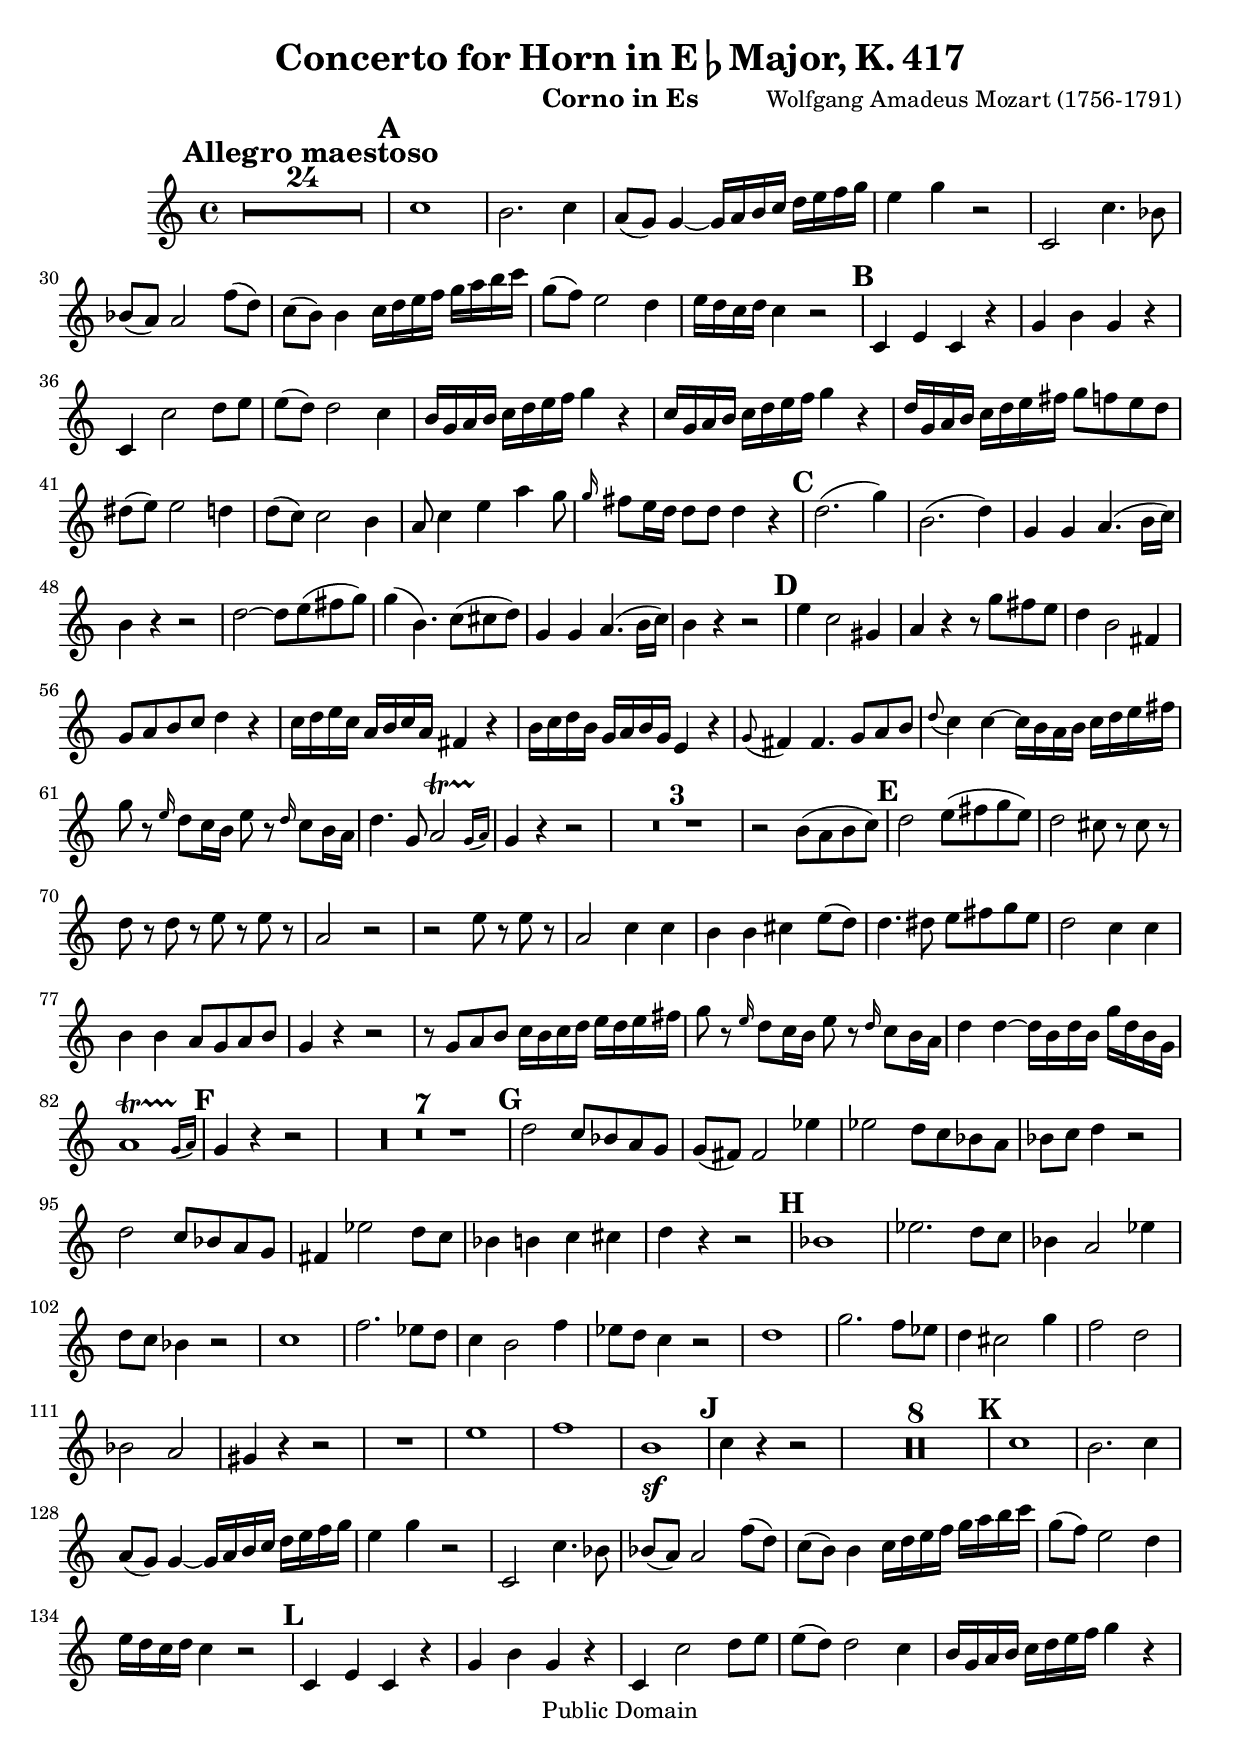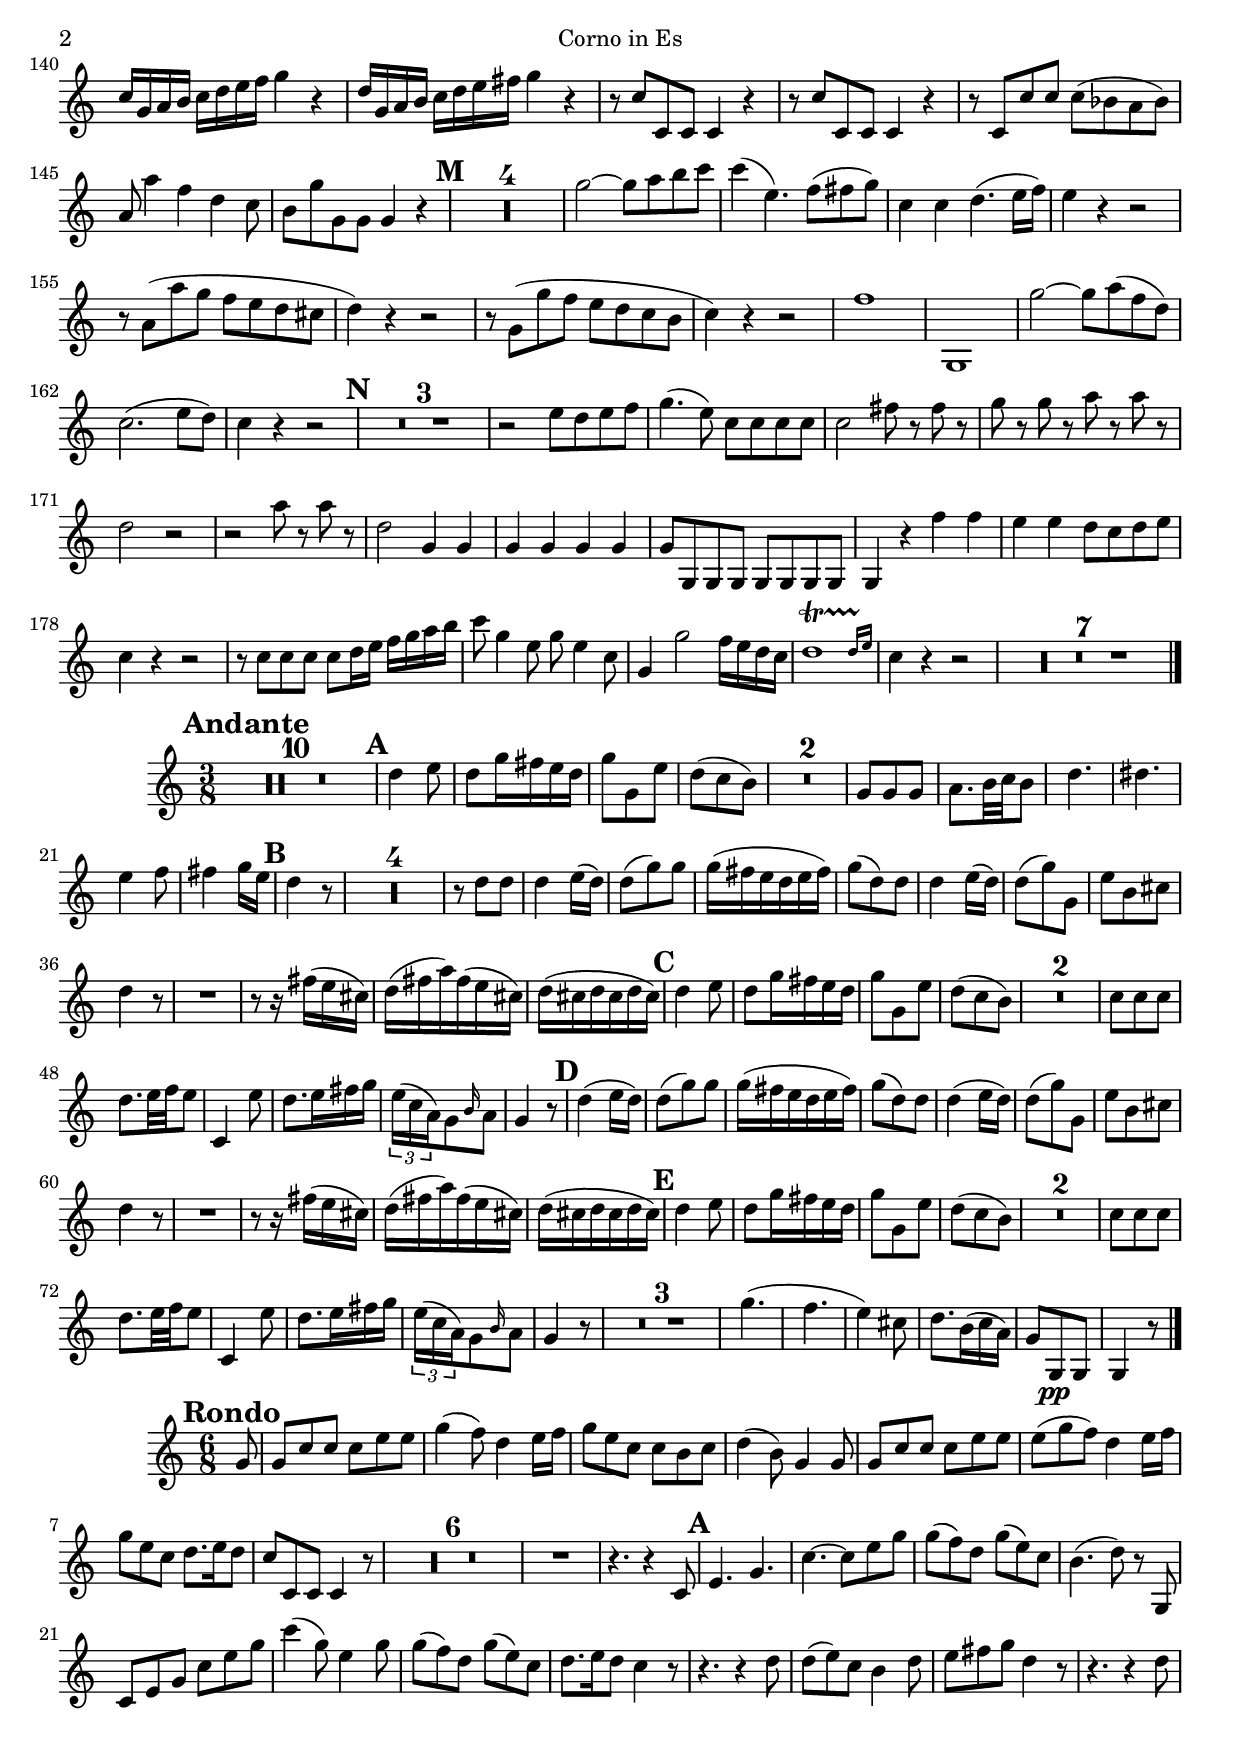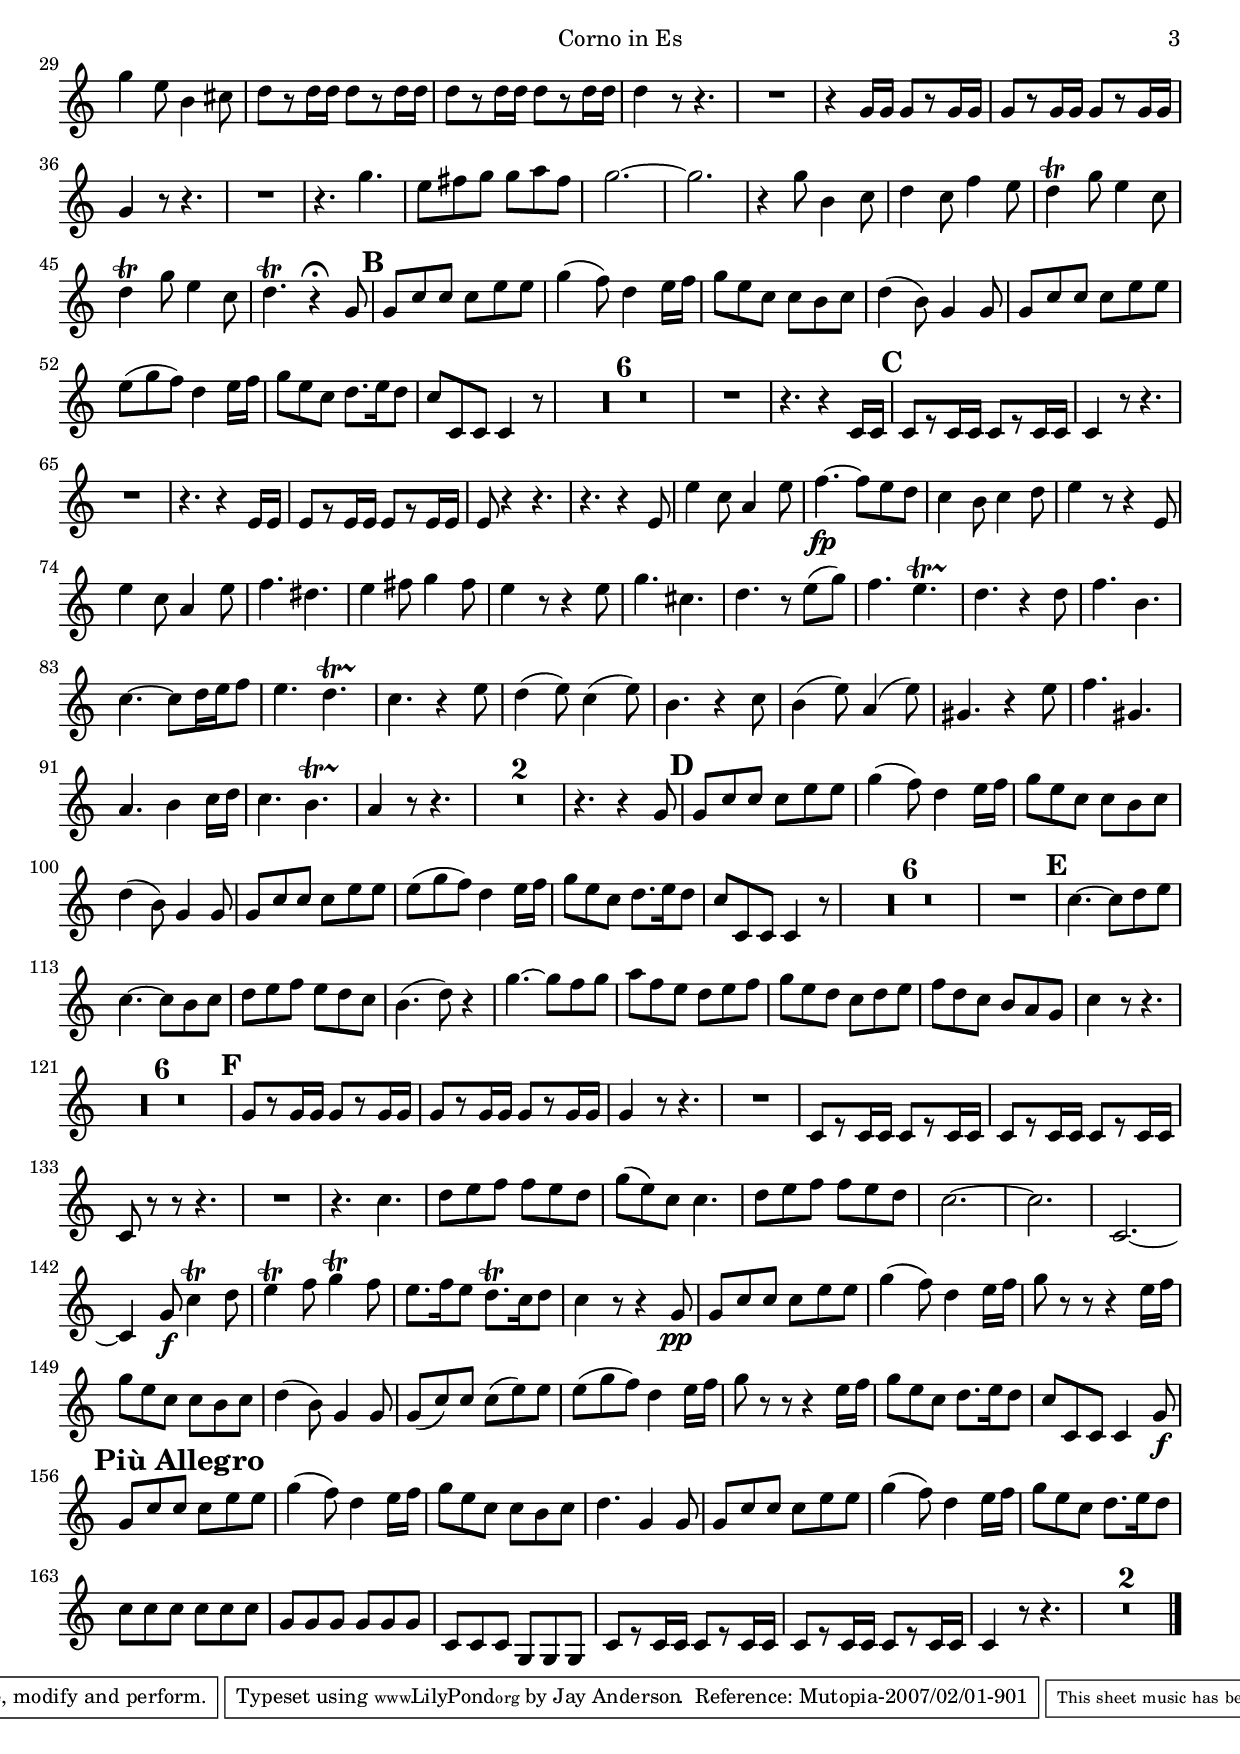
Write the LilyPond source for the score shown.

\version "2.11.12"

\include "defs.lyi"
hornMvtI = \relative c''
{
  \key c \major
  \transposition ees
  R1*24 |

  c1 |
  b2. c4 |
  a8( g) g4~ g16 a b c d e f g |
  e4 g r2 |
  c,,2 c'4. bes8 |
  bes( a) a2 f'8( d) |
  c( b) b4 c16 d e f g a b c |
  g8( f) e2 d4 |
  e16 d c d c4 r2 |

  c,4 e c r |
  g' b g r |
  c, c'2 d8 e |
  e( d) d2 c4 |
  b16 g a b c d e f g4 r |
  c,16 g a b c d e f g4 r |
  d16 g, a b c d e fis g8 f e d |
  dis( e) e2 d4 |
  d8( c) c2 b4 |
  a8 c4 e a g8 |
  \grace g16 fis8 e16 d d8 d d4 r |

  d2.( g4) |
  b,2.( d4) |
  g, g a4.( b16 c) |
  b4 r r2 |
  d2~ d8 e( fis g) |
  g4( b,4.) c8( cis d) |
  g,4 g a4.( b16 c) |
  b4 r r2 |

  e4 c2 gis4 |
  a r r8 g' fis e |
  d4 b2 fis4 |
  g8 a b c d4 r |
  c16 d e c a b c a fis4 r |
  b16 c d b g a b g e4 r |
  \appoggiatura g8 fis4 fis4. g8 a b |
  \appoggiatura d8 c4 c4~ c16 b a b c d e fis |
  g8 r \grace e16 d8 c16 b e8 r \grace d16 c8 b16 a |
  d4. g,8 \afterGrace a2 \startTrillSpan {g16[( a]) \stopTrillSpan} |
  g4 r r2 |
  R1*3 |
  r2 b8( a b c) |

  d2 e8( fis g e) |
  d2 cis8 r cis r |
  d r d r e r e r |
  a,2 r |
  r e'8 r e r |
  a,2 c4 c |
  b b cis e8( d) |
  d4. dis8 e fis g e |
  d2 c4 c |
  b b a8 g a b |
  g4 r r2 |
  r8 g a b c16 b c d e d e fis |
  g8 r \grace e16 d8 c16 b e8 r \grace d16 c8 b16 a |
  d4 d~ d16 b d b g' d b g |
  \afterGrace a1 \startTrillSpan {g16[( a]) \stopTrillSpan} |

  g4 r r2 |
  R1*7 |

  d'2 c8 bes a g |
  g( fis) fis2 ees'4 |
  ees2 d8 c bes a |
  bes c d4 r2 |
  d2 c8 bes a g |
  fis4 ees'2 d8 c |
  bes4 b c cis |
  d r r2 |

  bes1 |
  ees2. d8 c |
  bes4 a2 ees'4 |
  d8 c bes4 r2 |
  c1 |
  f2. ees8 d |
  c4 b2 f'4 |
  ees8 d c4 r2 |
  d1 |
  g2. f8 ees |
  d4 cis2 g'4 |
  f2 d |
  bes a |
  gis4 r r2 |
  R1 |
  e'1 |
  f |
  b,\sf |

  c4 r r2 |
  R1*8 |

  c1 |
  b2. c4 |
  a8( g) g4~ g16 a b c d e f g |
  e4 g r2 |
  c,,2 c'4. bes8 |
  bes( a) a2 f'8( d) |
  c( b) b4 c16 d e f g a b c |
  g8( f) e2 d4 |
  e16 d c d c4 r2 |

  c,4 e c r |
  g' b g r |
  c, c'2 d8 e |
  e( d) d2 c4 |
  b16 g a b c d e f g4 r |
  c,16 g a b c d e f g4 r |
  d16 g, a b c d e fis g4 r |
  r8 c, c, c c4 r |
  r8 c' c, c c4 r |
  r8 c c' c c( bes a bes) |
  a a'4 f d c8 |
  b g' g, g g4 r |

  R1*4 |
  g'2~ g8 a b c |
  c4( e,4.) f8( fis g) |
  c,4 c d4.( e16 f) |
  e4 r r2 |
  r8 a,( a' g f e d cis |
  d4) r r2 |
  r8 g,8( g' f e d c b |
  c4) r r2 |
  f1 |
  g,, |
  g''2~ g8 a( f d) |
  c2.( e8 d) |
  c4 r r2 |

  R1*3 |
  r2 e8 d e f |
  g4.( e8) c c c c |
  c2 fis8 r fis r |
  g r g r a r a r |
  d,2 r |
  r a'8 r a r |
  d,2 g,4 g |
  g g g g |
  g8 g, g g g g g g |
  g4 r f'' f |
  e e d8 c d e |
  c4 r r2 |
  r8 c c c c d16 e f g a b |
  c8 g4 e8 g e4 c8 |
  g4 g'2 f16 e d c |
  \afterGrace d1 \startTrillSpan {d16[ e] \stopTrillSpan} |
  c4 r r2 |
  R1*7 |
}


hornMvtII = \relative c''
{
  \key c \major
  \transposition ees
  R4.*10 |

  d4 e8 |
  d g16 fis e d |
  g8 g, e' |
  d( c b) |
  R4.*2 |
  g8 g g |
  a8. b32 c b8 |
  d4. |
  dis |
  e4 f8 |
  fis4 g16 e |

  d4 r8 |
  R4.*4 |
  r8 d d |
  d4 e16( d) |
  d8( g) g |
  g16( fis e d e fis) |
  g8( d) d |
  d4 e16( d) |
  d8( g) g, |
  e' b cis |
  d4 r8 |
  R4. |
  r8 r16 fis( e cis) |
  d( fis a) fis( e cis) |
  d( cis d cis d cis) |

  d4 e8 |
  d8 g16 fis e d |
  g8 g, e' |
  d( c b) |
  R4.*2 |
  c8 c c |
  d8. e32 f e8 |
  c,4 e'8 |
  %TODO: I don't like this tweak. Find a better way.
  d8.
    \set stemLeftBeamCount = #1
    \set stemRightBeamCount = #2
    e16
    \set stemLeftBeamCount = #2
    fis g |
  \times 2/3 {e( c a)} g8 \grace b16 a8 |
  g4 r8 |

  d'4( e16 d) |
  d8( g) g |
  g16( fis e d e fis) |
  g8( d) d |
  d4( e16 d) |
  d8( g) g, |
  e' b cis |
  d4 r8 |
  R4. |
  r8 r16 fis( e cis) |
  d( fis a) fis( e cis) |
  d( cis d cis d cis) |

  d4 e8 |
  d8 g16 fis e d |
  g8 g, e' |
  d( c b) |
  R4.*2 |
  c8 c c |
  d8. e32 f e8 |
  c,4 e'8 |
  %TODO: I don't like this tweak. Find a better way.
  d8.
    \set stemLeftBeamCount = #1
    \set stemRightBeamCount = #2
    e16
    \set stemLeftBeamCount = #2
    fis g |
  \times 2/3 {e( c a)} g8 \grace b16 a8 |
  g4 r8 |
  R4.*3 |
  g'4.( |
  f |
  e4) cis8 |
  d8.
    \set stemLeftBeamCount = #1
    \set stemRightBeamCount = #2
    b16(
    \set stemLeftBeamCount = #2
    c a) |
  g8 g,\pp g |
  g4 r8 | \bar "|."
}


theme = \relative c''
{
  g8 |
  g c c c e e |
  g4( f8) d4 e16 f |
  g8 e c c b c |
  d4( b8) g4 g8 |
  g c c c e e |
  e( g f) d4 e16 f |
  g8 e c d8. e16 d8 |
  c8 c, c c4 r8 |
}

hornMvtIII = \relative c'
{
  \transposition ees
  \key c \major
  \time 6/8

  \partial 8
  \theme
  R2.*6 |

  R2.
  r4. r4 c8 |
  e4. g |
  c~ c8 e g |
  g( f) d g( e) c |
  b4.( d8) r g,, |
  c e g c e g |
  c4( g8) e4 g8 |
  g( f) d g( e) c |
  d8. e16 d8 c4 r8 |
  r4. r4 d8 |

  d( e) c b4 d8 |
  e fis g d4 r8 |
  r4. r4 d8 |
  g4 e8 b4 cis8 |
  \repeat unfold 4 {d8[ r d16 d]} |
  d4 r8 r4. |
  R2. |
  r4 g,16 g \repeat unfold 3 {g8[ r g16 g]} |
  g4 r8 r4. |
  R2. |
  r4. g' |
  e8 fis g g a fis |
  g2.~ |
  g |
  r4 g8 b,4 c8 |
  d4 c8 f4 e8 |
  d4 \trill g8 e4 c8 |
  d4 \trill g8 e4 c8 |
  d4. \trill r4 \fermata

  \theme
  R2.*6 |

  R2. |
  r4. r4 c,16 c |
  \repeat unfold 2 {c8[ r c16 c]} |
  c4 r8 r4. |
  R2. |
  r4. r4 e16 e |
  \repeat unfold 2 {e8[ r e16 e]} |
  e8 r4 r4. |
  r4. r4 e8 |

  e'4 c8 a4 e'8 |
  f4.~\fp f8 e d |
  c4 b8 c4 d8 |
  e4 r8 r4 e,8 |
  e'4 c8 a4 e'8 |
  f4. dis |
  e4 fis8 g4 fis8 |
  e4 r8 r4 e8 |
  g4. cis, |
  d r8 e( g) |
  f4. \afterGrace e \startTrillSpan {s16 \stopTrillSpan} |
  d4. r4 d8 |
  f4. b, |
  c~ c8 d16 e f8 |
  e4. \afterGrace d \startTrillSpan {s16 \stopTrillSpan} |
  c4. r4 e8 |
  d4( e8) c4( e8) |
  b4. r4 c8 |
  b4( e8) a,4( e'8) |
  gis,4. r4 e'8 |
  f4. gis, |
  a b4 c16 d |
  c4. \afterGrace b \startTrillSpan {s16 \stopTrillSpan} |
  a4 r8 r4. |
  R2.*2 |
  r4. r4 \theme
  R2.*6

  R2. |
  c4.~ c8 d e |
  c4.~ c8 b c |
  d e f e d c |
  b4.( d8) r4 |
  g4.~ g8 f g |
  a f e d e f |
  g e d c d e |
  f d c b a g |
  c4 r8 r4. |
  R2.*6 |

  \repeat unfold 4 {g8[ r g16 g]} |
  g4 r8 r4. |
  R2. |
  c,8[ r c16 c] \repeat unfold 3 {c8[ r c16 c]} |
  c8 r8 r r4. |
  R2. |
  r4. c'4. |
  d8 e f f e d |
  g( e) c c4. |
  d8 e f f e d |
  c2.~ |
  c |
  c,~ |
  c4 g'8\f c4\trill d8 |
  e4\trill f8 g4\trill f8 |
  e8. f16 e8 d8.\trill c16 d8 |
  c4 r8 r4 g8\pp |
  g c c c e e |
  g4( f8) d4 e16 f |
  g8 r8 r r4 e16 f |
  g8 e c c b c |
  d4( b8) g4 g8 |
  g( c) c c( e) e |
  e( g f) d4 e16 f |
  g8 r8 r r4 e16 f |
  g8 e c d8. e16 d8 |
  c c, c c4 g'8\f |
  g c c c e e |
  g4( f8) d4 e16 f |
  g8 e c c b c |
  d4. g,4 g8 |
  g c c c e e |
  g4( f8) d4 e16 f |
  g8 e c d8. e16 d8 |
  c8 c c c c c |
  g g g g g g |
  c, c c g g g |
  \repeat unfold 4 {c8[ r c16 c]} |
  c4 r8 r4. |
  R2.*2 |
}



instrument = "Corno in Es"

\paper
{
  ragged-last-bottom = ##f
}

\book
{
  \include "Header.lyi"
  \score
  {
    \new Staff
    {
      \set Score.skipBars = ##t
      << \hornMvtI \outlineMvtI >>
    }
  }
  \score
  {
    \new Staff
    {
      \set Score.skipBars = ##t
      << \hornMvtII \outlineMvtII >>
    }
  }
  \score
  {
    \new Staff
    {
      \set Score.skipBars = ##t
      << \hornMvtIII \outlineMvtIII >>
    }
  }
}

